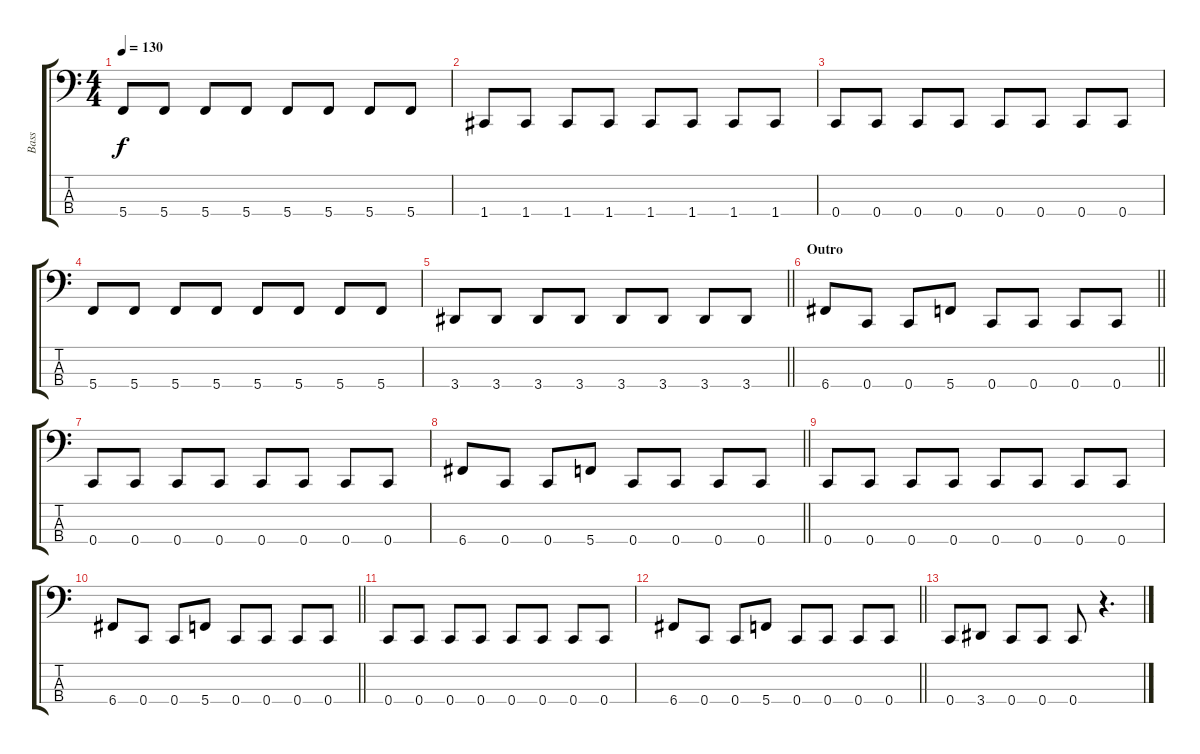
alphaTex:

\track ("Bass" "Bass") {instrument electricbassfinger}
\staff {score tabs}
\tuning (F2 C2 G1 C1) {hide}
\ts (4 4)
\tempo 130
\clef f4
\ks c
5.4.8{dy f} 5.4.8 5.4.8 5.4.8 5.4.8 5.4.8 5.4.8 5.4.8 |
1.4.8 1.4.8 1.4.8 1.4.8 1.4.8 1.4.8 1.4.8 1.4.8 |
0.4.8 0.4.8 0.4.8 0.4.8 0.4.8 0.4.8 0.4.8 0.4.8 |
5.4.8 5.4.8 5.4.8 5.4.8 5.4.8 5.4.8 5.4.8 5.4.8 |
\barLineRight lightlight
3.4.8 3.4.8 3.4.8 3.4.8 3.4.8 3.4.8 3.4.8 3.4.8 |
\section ("" "Outro")
\barLineRight lightlight
6.4.8 0.4.8 0.4.8 5.4.8 0.4.8 0.4.8 0.4.8 0.4.8 |
0.4.8 0.4.8 0.4.8 0.4.8 0.4.8 0.4.8 0.4.8 0.4.8 |
\barLineRight lightlight
6.4.8 0.4.8 0.4.8 5.4.8 0.4.8 0.4.8 0.4.8 0.4.8 |
0.4.8 0.4.8 0.4.8 0.4.8 0.4.8 0.4.8 0.4.8 0.4.8 |
\barLineRight lightlight
6.4.8 0.4.8 0.4.8 5.4.8 0.4.8 0.4.8 0.4.8 0.4.8 |
0.4.8 0.4.8 0.4.8 0.4.8 0.4.8 0.4.8 0.4.8 0.4.8 |
\barLineRight lightlight
6.4.8 0.4.8 0.4.8 5.4.8 0.4.8 0.4.8 0.4.8 0.4.8 |
0.4.8 3.4.8 0.4.8 0.4.8 0.4.8 r.4{d}
